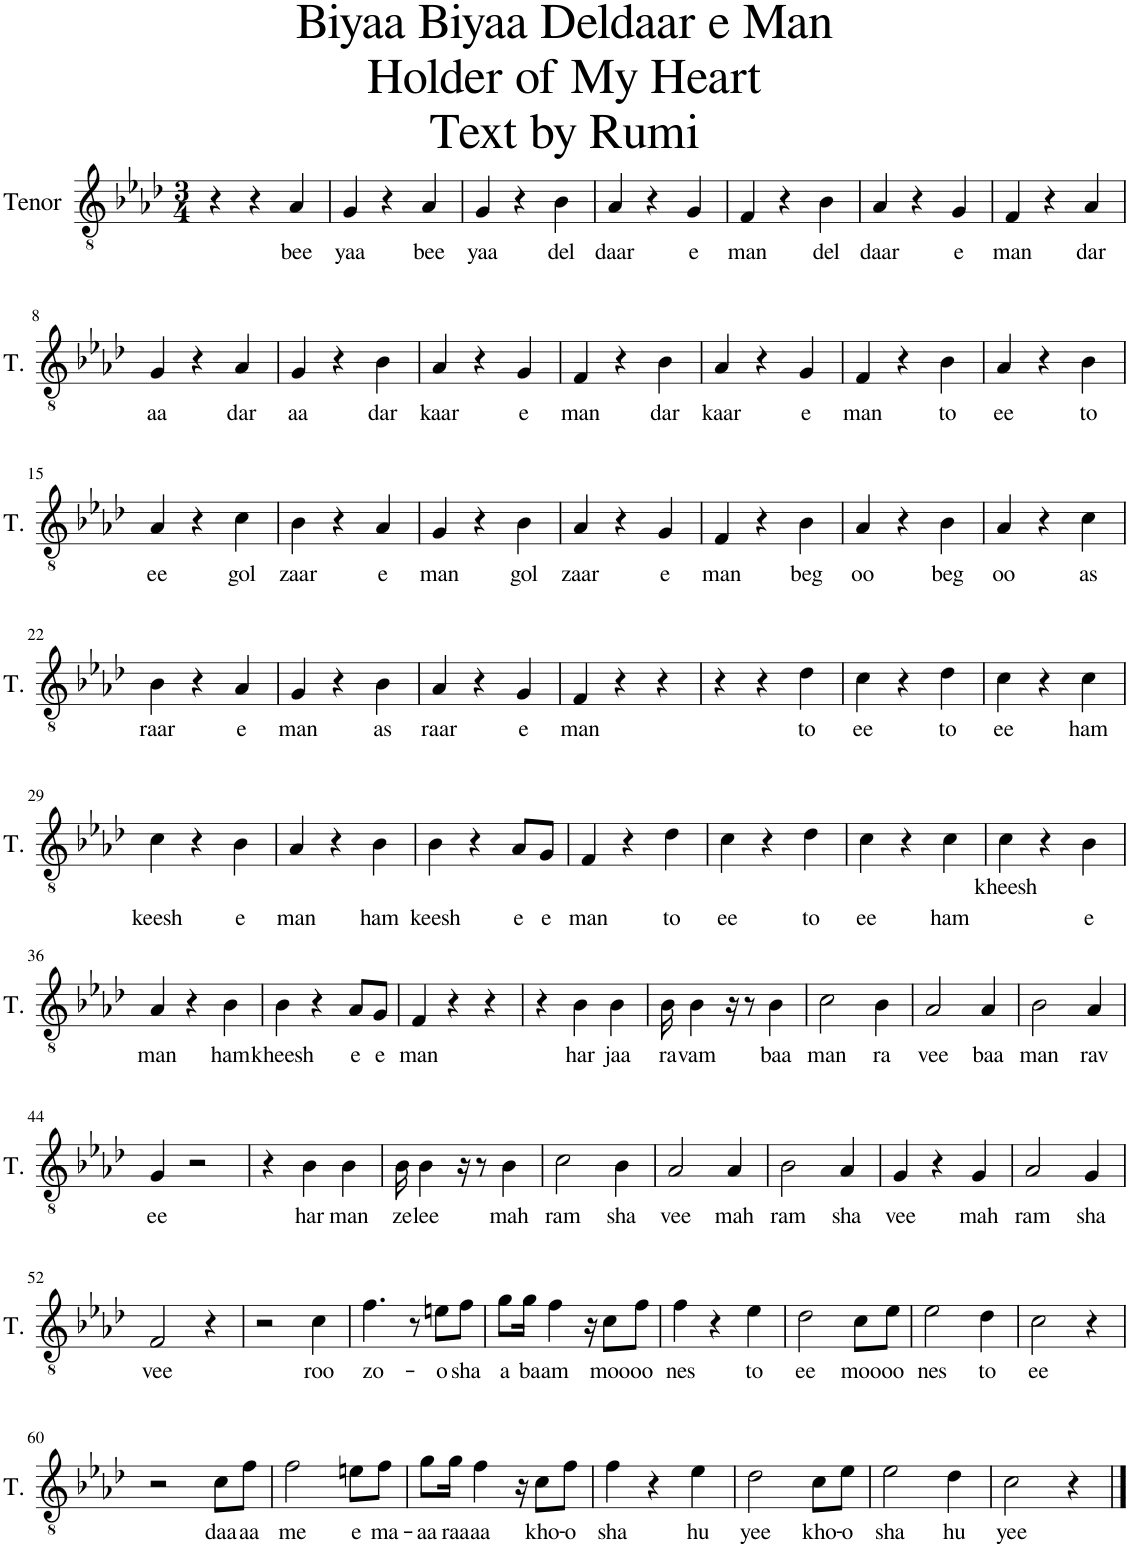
**kern	**text
*part1	*part1
*staff1	*staff1
*I"Tenor	*
*I'T.	*
*clefGv2	*
*k[b-e-a-d-]	*
*M3/4	*
=1	=1
4r	.
4r	.
!	!LO:LY:b
4A-/	bee
=2	=2
!	!LO:LY:b
4G/	yaa
4r	.
!	!LO:LY:b
4A-/	bee
=3	=3
!	!LO:LY:b
4G/	yaa
4r	.
!	!LO:LY:b
4B-\	del
=4	=4
!	!LO:LY:b
4A-/	daar
4r	.
!	!LO:LY:b
4G/	e
=5	=5
!	!LO:LY:b
4F/	man
4r	.
!	!LO:LY:b
4B-\	del
=6	=6
!	!LO:LY:b
4A-/	daar
4r	.
!	!LO:LY:b
4G/	e
=7	=7
!	!LO:LY:b
4F/	man
4r	.
!	!LO:LY:b
4A-/	dar
!!LO:LB:g=z
=8	=8
!	!LO:LY:b
4G/	aa
4r	.
!	!LO:LY:b
4A-/	dar
=9	=9
!	!LO:LY:b
4G/	aa
4r	.
!	!LO:LY:b
4B-\	dar
=10	=10
!	!LO:LY:b
4A-/	kaar
4r	.
!	!LO:LY:b
4G/	e
=11	=11
!	!LO:LY:b
4F/	man
4r	.
!	!LO:LY:b
4B-\	dar
=12	=12
!	!LO:LY:b
4A-/	kaar
4r	.
!	!LO:LY:b
4G/	e
=13	=13
!	!LO:LY:b
4F/	man
4r	.
!	!LO:LY:b
4B-\	to
=14	=14
!	!LO:LY:b
4A-/	ee
4r	.
!	!LO:LY:b
4B-\	to
!!LO:LB:g=z
=15	=15
!	!LO:LY:b
4A-/	ee
4r	.
!	!LO:LY:b
4c\	gol
=16	=16
!	!LO:LY:b
4B-\	zaar
4r	.
!	!LO:LY:b
4A-/	e
=17	=17
!	!LO:LY:b
4G/	man
4r	.
!	!LO:LY:b
4B-\	gol
=18	=18
!	!LO:LY:b
4A-/	zaar
4r	.
!	!LO:LY:b
4G/	e
=19	=19
!	!LO:LY:b
4F/	man
4r	.
!	!LO:LY:b
4B-\	beg
=20	=20
!	!LO:LY:b
4A-/	oo
4r	.
!	!LO:LY:b
4B-\	beg
=21	=21
!	!LO:LY:b
4A-/	oo
4r	.
!	!LO:LY:b
4c\	as
!!LO:LB:g=z
=22	=22
!	!LO:LY:b
4B-\	raar
4r	.
!	!LO:LY:b
4A-/	e
=23	=23
!	!LO:LY:b
4G/	man
4r	.
!	!LO:LY:b
4B-\	as
=24	=24
!	!LO:LY:b
4A-/	raar
4r	.
!	!LO:LY:b
4G/	e
=25	=25
!	!LO:LY:b
4F/	man
4r	.
4r	.
=26	=26
4r	.
4r	.
!	!LO:LY:b
4d-\	to
=27	=27
!	!LO:LY:b
4c\	ee
4r	.
!	!LO:LY:b
4d-\	to
=28	=28
!	!LO:LY:b
4c\	ee
4r	.
!	!LO:LY:b
4c\	ham
!!LO:LB:g=z
=29	=29
!	!LO:LY:b
4c\	keesh
4r	.
!	!LO:LY:b
4B-\	e
=30	=30
!	!LO:LY:b
4A-/	man
4r	.
!	!LO:LY:b
4B-\	ham
=31	=31
!	!LO:LY:b
4B-\	keesh
4r	.
!	!LO:LY:b
8A-/L	e
!	!LO:LY:b
8G/J	e
=32	=32
!	!LO:LY:b
4F/	man
4r	.
!	!LO:LY:b
4d-\	to
=33	=33
!	!LO:LY:b
4c\	ee
4r	.
!	!LO:LY:b
4d-\	to
=34	=34
!	!LO:LY:b
4c\	ee
4r	.
!	!LO:LY:b
4c\	ham
=35	=35
!	!LO:LY:b
4c\	kheesh
4r	.
!	!LO:LY:b
4B-\	e
!!LO:LB:g=z
=36	=36
!	!LO:LY:b
4A-/	man
4r	.
!	!LO:LY:b
4B-\	ham
=37	=37
!	!LO:LY:b
4B-\	kheesh
4r	.
!	!LO:LY:b
8A-/L	e
!	!LO:LY:b
8G/J	e
=38	=38
!	!LO:LY:b
4F/	man
4r	.
4r	.
=39	=39
4r	.
!	!LO:LY:b
4B-\	har
!	!LO:LY:b
4B-\	jaa
=40	=40
!	!LO:LY:b
16B-\	ra
!	!LO:LY:b
4B-\	vam
16r	.
8r	.
!	!LO:LY:b
4B-\	baa
=41	=41
!	!LO:LY:b
2c\	man
!	!LO:LY:b
4B-\	ra
=42	=42
!	!LO:LY:b
2A-/	vee
!	!LO:LY:b
4A-/	baa
=43	=43
!	!LO:LY:b
2B-\	man
!	!LO:LY:b
4A-/	rav
!!LO:LB:g=z
=44	=44
!	!LO:LY:b
4G/	ee
2r	.
=45	=45
4r	.
!	!LO:LY:b
4B-\	har
!	!LO:LY:b
4B-\	man
=46	=46
!	!LO:LY:b
16B-\	ze
!	!LO:LY:b
4B-\	lee
16r	.
8r	.
!	!LO:LY:b
4B-\	mah
=47	=47
!	!LO:LY:b
2c\	ram
!	!LO:LY:b
4B-\	sha
=48	=48
!	!LO:LY:b
2A-/	vee
!	!LO:LY:b
4A-/	mah
=49	=49
!	!LO:LY:b
2B-\	ram
!	!LO:LY:b
4A-/	sha
=50	=50
!	!LO:LY:b
4G/	vee
4r	.
!	!LO:LY:b
4G/	mah
=51	=51
!	!LO:LY:b
2A-/	ram
!	!LO:LY:b
4G/	sha
!!LO:LB:g=z
=52	=52
!	!LO:LY:b
2F/	vee
4r	.
=53	=53
2r	.
!	!LO:LY:b
4c\	roo
=54	=54
!	!LO:LY:b
4.f\	zo-
8r	.
!	!LO:LY:b
8en\L	-o
!	!LO:LY:b
8f\J	sha
=55	=55
!	!LO:LY:b
8g\L	a
!	!LO:LY:b
16g\Jk	ba-
!	!LO:LY:b
4f\	-am
16r	.
!	!LO:LY:b
8c\L	moo-
!	!LO:LY:b
8f\J	-oo
=56	=56
!	!LO:LY:b
4f\	nes
4r	.
!	!LO:LY:b
4e-\	to
=57	=57
!	!LO:LY:b
2d-\	ee
!	!LO:LY:b
8c\L	moo-
!	!LO:LY:b
8e-\J	-oo
=58	=58
!	!LO:LY:b
2e-\	nes
!	!LO:LY:b
4d-\	to
=59	=59
!	!LO:LY:b
2c\	ee
4r	.
!!LO:LB:g=z
=60	=60
2r	.
!	!LO:LY:b
8c\L	daa-
!	!LO:LY:b
8f\J	-aa
=61	=61
!	!LO:LY:b
2f\	me
!	!LO:LY:b
8en\L	e
!	!LO:LY:b
8f\J	ma-
=62	=62
!	!LO:LY:b
8g\L	-aa
!	!LO:LY:b
16g\Jk	raa-
!	!LO:LY:b
4f\	-aa
16r	.
!	!LO:LY:b
8c\L	kho-
!	!LO:LY:b
8f\J	-o
=63	=63
!	!LO:LY:b
4f\	sha
4r	.
!	!LO:LY:b
4e-\	hu
=64	=64
!	!LO:LY:b
2d-\	yee
!	!LO:LY:b
8c\L	kho-
!	!LO:LY:b
8e-\J	-o
=65	=65
!	!LO:LY:b
2e-\	sha
!	!LO:LY:b
4d-\	hu
=66	=66
!	!LO:LY:b
2c\	yee
4r	.
==	==
*-	*-
